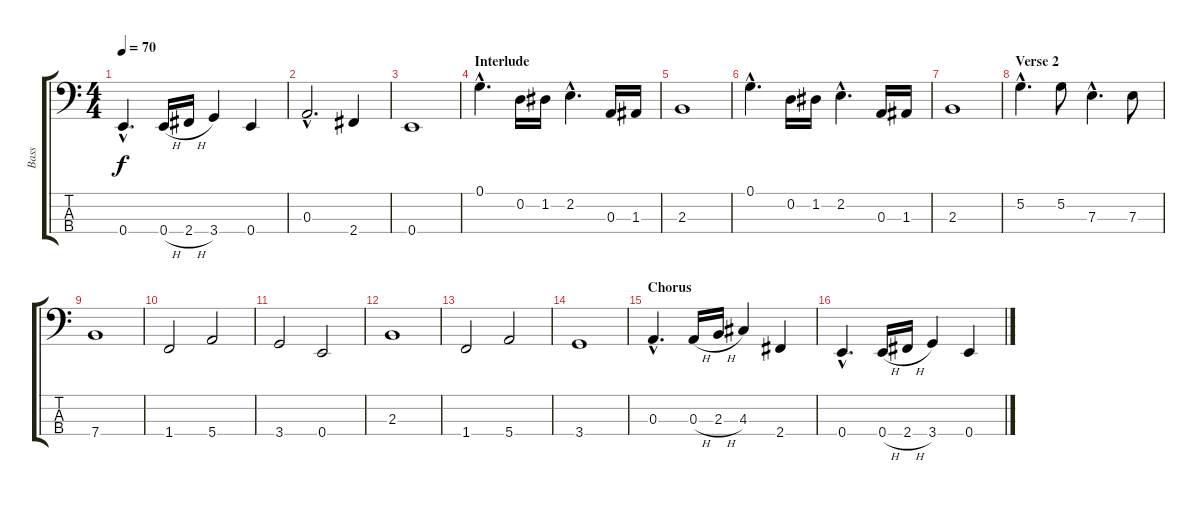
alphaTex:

\track ("Bass" "Bass") {instrument electricbassfinger}
\staff {score tabs}
\tuning (G2 D2 A1 E1) {hide}
\ts (4 4)
\tempo 70
\clef f4
\ks c
0.4{hac}.4{d dy f} 0.4{h}.16 2.4{h}.16 3.4.4 0.4.4 |
0.3{hac}.2{d} 2.4.4 |
0.4.1 |
\section ("" "Interlude")
0.1{hac}.4{d} 0.2.16 1.2.16 2.2{hac}.4{d} 0.3.16 1.3.16 |
2.3.1 |
0.1{hac}.4{d} 0.2.16 1.2.16 2.2{hac}.4{d} 0.3.16 1.3.16 |
2.3.1 |
\section ("" "Verse 2")
5.2{hac}.4{d} 5.2.8 7.3{hac}.4{d} 7.3.8 |
7.4.1 |
1.4.2 5.4.2 |
3.4.2 0.4.2 |
2.3.1 |
1.4.2 5.4.2 |
3.4.1 |
\section ("" "Chorus")
0.3{hac}.4{d} 0.3{h}.16 2.3{h}.16 4.3.4 2.4.4 |
0.4{hac}.4{d} 0.4{h}.16 2.4{h}.16 3.4.4 0.4.4
